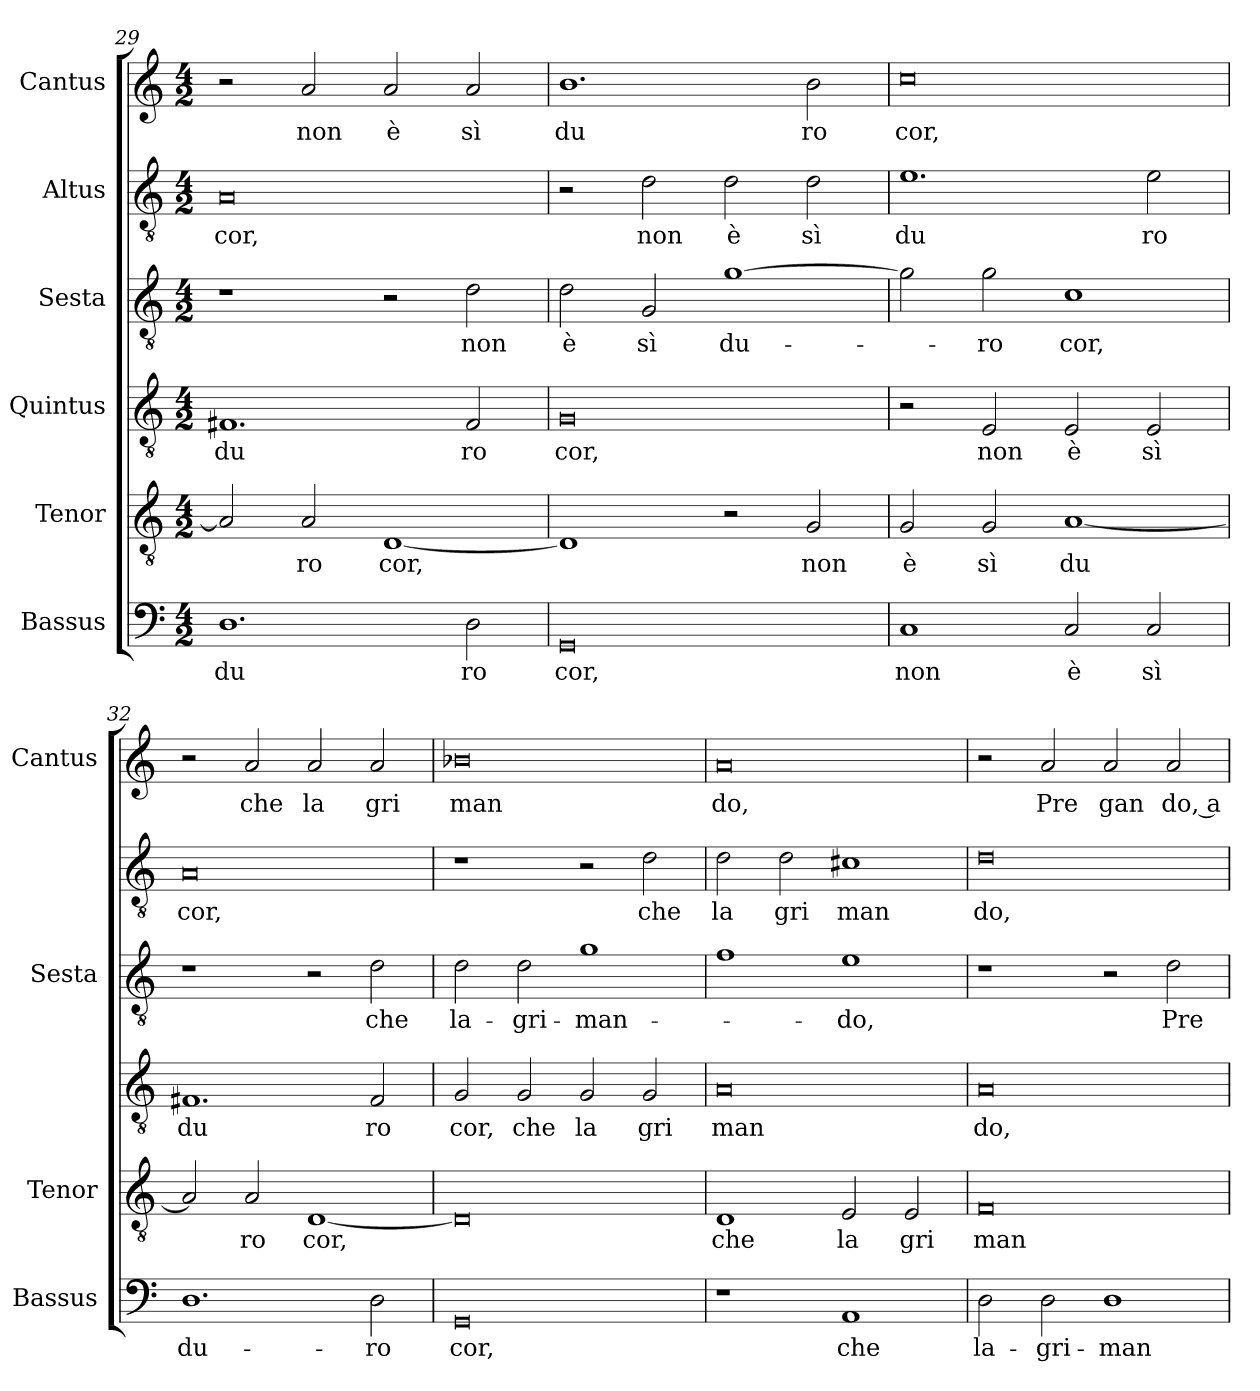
**kern	**text	**kern	**text	**kern	**text	**kern	**text	**kern	**text	**kern	**text
*part6	*part6	*part5	*part5	*part4	*part4	*part3	*part3	*part2	*part2	*part1	*part1
*staff6	*staff6	*staff5	*staff5	*staff4	*staff4	*staff3	*staff3	*staff2	*staff2	*staff1	*staff1
*I"Bassus	*	*I"Tenor	*	*I"Quintus	*	*I"Sesta	*	*I"Altus	*	*I"Cantus	*
*I'Bassus	*	*I'Tenor	*	*	*	*I'Sesta	*	*	*	*I'Cantus	*
*clefF4	*	*clefGv2	*	*clefGv2	*	*clefGv2	*	*clefGv2	*	*clefG2	*
*k[]	*	*k[]	*	*k[]	*	*k[]	*	*k[]	*	*k[]	*
*M4/2	*	*M4/2	*	*M4/2	*	*M4/2	*	*M4/2	*	*M4/2	*
=29	=29	=29	=29	=29	=29	=29	=29	=29	=29	=29	=29
1.D	du	2A/]	.	1.F#X	du	1r	.	0A	cor,	2r	.
.	.	2A/	ro	.	.	.	.	.	.	2a/	non
.	.	[1D	cor,	.	.	2r	.	.	.	2a/	è
2D\	ro	.	.	2F#/	ro	2d\	non	.	.	2a/	sì
=30	=30	=30	=30	=30	=30	=30	=30	=30	=30	=30	=30
0GG	cor,	1D]	.	0G	cor,	2d\	è	2r	.	1.b	du
.	.	.	.	.	.	2G/	sì	2d\	non	.	.
.	.	2r	.	.	.	[1g	du-	2d\	è	.	.
.	.	2G/	non	.	.	.	.	2d\	sì	2b\	ro
=31	=31	=31	=31	=31	=31	=31	=31	=31	=31	=31	=31
1C	non	2G/	è	2r	.	2g\]	.	1.e	du	0cc	cor,
.	.	2G/	sì	2E/	non	2g\	-ro	.	.	.	.
2C/	è	[1A	du	2E/	è	1c	cor,	.	.	.	.
2C/	sì	.	.	2E/	sì	.	.	2e\	ro	.	.
=32	=32	=32	=32	=32	=32	=32	=32	=32	=32	=32	=32
1.D	du-	2A/]	.	1.F#X	du	1r	.	0A	cor,	2r	.
.	.	2A/	ro	.	.	.	.	.	.	2a/	che
.	.	[1D	cor,	.	.	2r	.	.	.	2a/	la
2D\	-ro	.	.	2F#/	ro	2d\	che	.	.	2a/	gri
=33	=33	=33	=33	=33	=33	=33	=33	=33	=33	=33	=33
0GG	cor,	0D]	.	2G/	cor,	2d\	la-	1r	.	0b-X	man
.	.	.	.	2G/	che	2d\	-gri-	.	.	.	.
.	.	.	.	2G/	la	1g	-man-	2r	.	.	.
.	.	.	.	2G/	gri	.	.	2d\	che	.	.
=34	=34	=34	=34	=34	=34	=34	=34	=34	=34	=34	=34
1r	.	1D	che	0A	man	1f	.	2d\	la	0a	do,
.	.	.	.	.	.	.	.	2d\	gri	.	.
1AA	che	2E/	la	.	.	1e	-do,	1c#X	man	.	.
.	.	2E/	gri	.	.	.	.	.	.	.	.
=35	=35	=35	=35	=35	=35	=35	=35	=35	=35	=35	=35
2D\	la-	0F	man	0A	do,	1r	.	0d	do,	2r	.
2D\	-gri-	.	.	.	.	.	.	.	.	2a/	Pre
1D	-man-	.	.	.	.	2r	.	.	.	2a/	gan
.	.	.	.	.	.	2d\	Pre-	.	.	2a/	do, a
=	=	=	=	=	=	=	=	=	=	=	=
*-	*-	*-	*-	*-	*-	*-	*-	*-	*-	*-	*-
